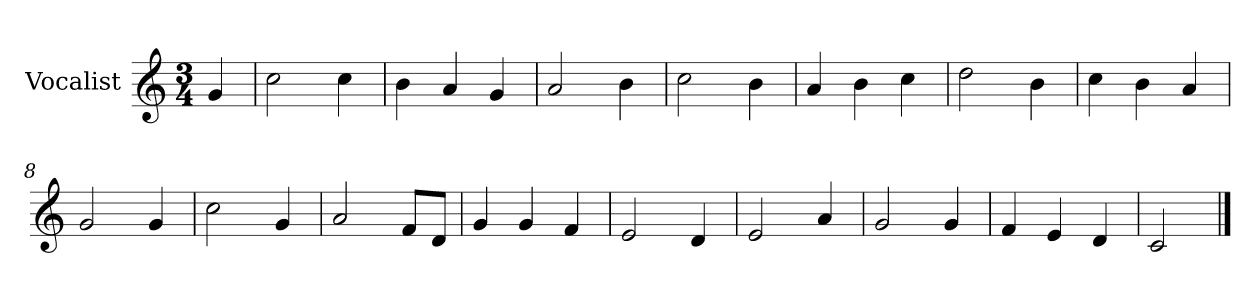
**kern
*part1
*staff1
*I"Vocalist
*k[]
*C:
*M3/4
=
4g
=1
2cc
4cc
=2
4b
4a
4g
=3
2a
4b
=4
2cc
4b
=5
4a
4b
4cc
=6
2dd
4b
=7
4cc
4b
4a
=8
2g
4g
=9
2cc
4g
=10
2a
8fL
8dJ
=11
4g
4g
4f
=12
2e
4d
=13
2e
4a
=14
2g
4g
=15
4f
4e
4d
=16
2c
==
*-
